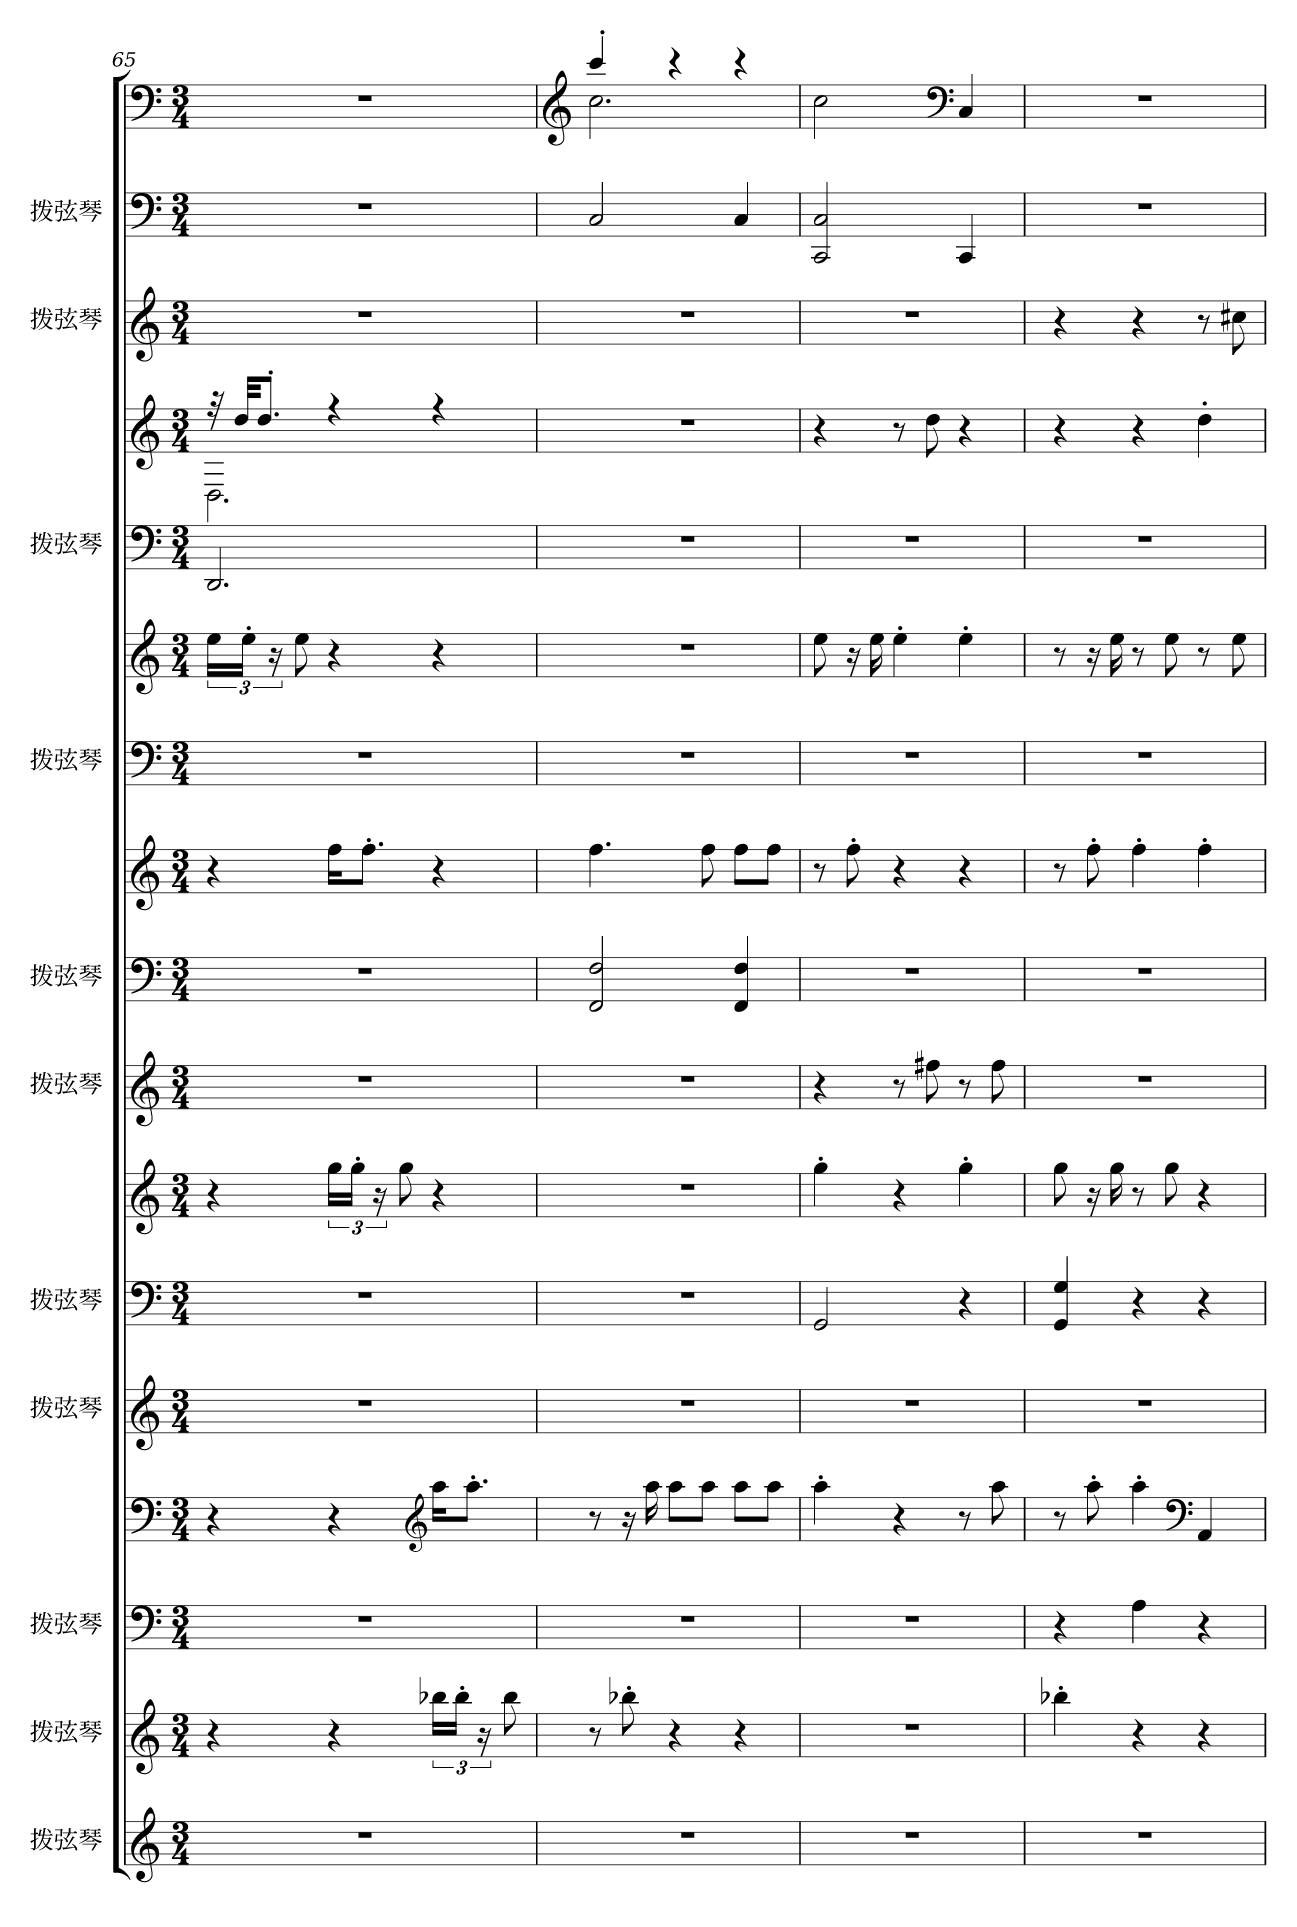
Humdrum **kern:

**kern	**kern	**kern	**kern	**kern	**kern	**kern	**kern	**kern	**kern	**kern	**kern	**kern	**kern	**kern	**kern	**kern
*part11	*part10	*part9	*part9	*part8	*part7	*part7	*part6	*part5	*part5	*part4	*part4	*part3	*part3	*part2	*part1	*part1
*staff17	*staff16	*staff15	*staff14	*staff13	*staff12	*staff11	*staff10	*staff9	*staff8	*staff7	*staff6	*staff5	*staff4	*staff3	*staff2	*staff1
*I"拨弦琴	*I"拨弦琴	*I"拨弦琴	*	*I"拨弦琴	*I"拨弦琴	*	*I"拨弦琴	*I"拨弦琴	*	*I"拨弦琴	*	*I"拨弦琴	*	*I"拨弦琴	*I"拨弦琴	*
*clefG2	*clefG2	*clefF4	*clefF4	*clefG2	*clefF4	*clefG2	*clefG2	*clefF4	*clefG2	*clefF4	*clefG2	*clefF4	*clefG2	*clefG2	*clefF4	*clefF4
*k[]	*k[]	*k[]	*k[]	*k[]	*k[]	*k[]	*k[]	*k[]	*k[]	*k[]	*k[]	*k[]	*k[]	*k[]	*k[]	*k[]
*M3/4	*M3/4	*M3/4	*M3/4	*M3/4	*M3/4	*M3/4	*M3/4	*M3/4	*M3/4	*M3/4	*M3/4	*M3/4	*M3/4	*M3/4	*M3/4	*M3/4
=65	=65	=65	=65	=65	=65	=65	=65	=65	=65	=65	=65	=65	=65	=65	=65	=65
*	*	*	*	*	*	*	*	*	*	*	*	*	*^	*	*	*
2.r	4r	2.r	4r	2.r	2.r	4r	2.r	2.r	4r	2.r	24ee\LL	2.DD/	32r	2.D\	2.r	2.r	2.r
.	.	.	.	.	.	.	.	.	.	.	.	.	32dd/KKL	.	.	.	.
.	.	.	.	.	.	.	.	.	.	.	24ee'\JJ	.	.	.	.	.	.
.	.	.	.	.	.	.	.	.	.	.	.	.	8.dd'/J	.	.	.	.
.	.	.	.	.	.	.	.	.	.	.	24r	.	.	.	.	.	.
.	.	.	.	.	.	.	.	.	.	.	8ee\	.	.	.	.	.	.
.	4r	.	4r	.	.	24gg\LL	.	.	16ff\KL	.	4r	.	4r	.	.	.	.
.	.	.	.	.	.	24gg'\JJ	.	.	.	.	.	.	.	.	.	.	.
.	.	.	.	.	.	.	.	.	8.ff'\J	.	.	.	.	.	.	.	.
.	.	.	.	.	.	24r	.	.	.	.	.	.	.	.	.	.	.
.	.	.	.	.	.	8gg\	.	.	.	.	.	.	.	.	.	.	.
*	*	*	*clefG2	*	*	*	*	*	*	*	*	*	*	*	*	*	*
.	24bb-X\LL	.	16aa\KL	.	.	4r	.	.	4r	.	4r	.	4r	.	.	.	.
.	24bb-'\JJ	.	.	.	.	.	.	.	.	.	.	.	.	.	.	.	.
.	.	.	8.aa'\J	.	.	.	.	.	.	.	.	.	.	.	.	.	.
.	24r	.	.	.	.	.	.	.	.	.	.	.	.	.	.	.	.
.	8bb-\	.	.	.	.	.	.	.	.	.	.	.	.	.	.	.	.
*	*	*	*	*	*	*	*	*	*	*	*	*	*v	*v	*	*	*
=66	=66	=66	=66	=66	=66	=66	=66	=66	=66	=66	=66	=66	=66	=66	=66	=66
*	*	*	*	*	*	*	*	*	*	*	*	*	*	*	*	*clefG2
*	*	*	*	*	*	*	*	*	*	*	*	*	*	*	*	*^
2.r	8r	2.r	8r	2.r	2.r	2.r	2.r	2FF/ 2F/	4.ff\	2.r	2.r	2.r	2.r	2.r	2C/	4ccc'/	2.cc\
.	8bb-X'\	.	16r	.	.	.	.	.	.	.	.	.	.	.	.	.	.
.	.	.	16aa\	.	.	.	.	.	.	.	.	.	.	.	.	.	.
.	4r	.	8aa\L	.	.	.	.	.	.	.	.	.	.	.	.	4r	.
.	.	.	8aa\J	.	.	.	.	.	8ff\	.	.	.	.	.	.	.	.
.	4r	.	8aa\L	.	.	.	.	4FF/ 4F/	8ff\L	.	.	.	.	.	4C/	4r	.
.	.	.	8aa\J	.	.	.	.	.	8ff\J	.	.	.	.	.	.	.	.
*	*	*	*	*	*	*	*	*	*	*	*	*	*	*	*	*v	*v
!!LO:PB:g=z
=67	=67	=67	=67	=67	=67	=67	=67	=67	=67	=67	=67	=67	=67	=67	=67	=67
2.r	2.r	2.r	4aa'\	2.r	2GG/	4gg'\	4r	2.r	8r	2.r	8ee\	2.r	4r	2.r	2CC/ 2C/	2cc\
.	.	.	.	.	.	.	.	.	8ff'\	.	16r	.	.	.	.	.
.	.	.	.	.	.	.	.	.	.	.	16ee\	.	.	.	.	.
.	.	.	4r	.	.	4r	8r	.	4r	.	4ee'\	.	8r	.	.	.
.	.	.	.	.	.	.	8ff#X\	.	.	.	.	.	8dd\	.	.	.
*	*	*	*	*	*	*	*	*	*	*	*	*	*	*	*	*clefF4
.	.	.	8r	.	4r	4gg'\	8r	.	4r	.	4ee'\	.	4r	.	4CC/	4C/
.	.	.	8aa\	.	.	.	8ff#\	.	.	.	.	.	.	.	.	.
=68	=68	=68	=68	=68	=68	=68	=68	=68	=68	=68	=68	=68	=68	=68	=68	=68
2.r	4bb-X'\	4r	8r	2.r	4GG/ 4G/	8gg\	2.r	2.r	8r	2.r	8r	2.r	4r	4r	2.r	2.r
.	.	.	8aa'\	.	.	16r	.	.	8ff'\	.	16r	.	.	.	.	.
.	.	.	.	.	.	16gg\	.	.	.	.	16ee\	.	.	.	.	.
.	4r	4A\	4aa'\	.	4r	8r	.	.	4ff'\	.	8r	.	4r	4r	.	.
.	.	.	.	.	.	8gg\	.	.	.	.	8ee\	.	.	.	.	.
*	*	*	*clefF4	*	*	*	*	*	*	*	*	*	*	*	*	*
.	4r	4r	4AA/	.	4r	4r	.	.	4ff'\	.	8r	.	4dd'\	8r	.	.
.	.	.	.	.	.	.	.	.	.	.	8ee\	.	.	8cc#X\	.	.
=	=	=	=	=	=	=	=	=	=	=	=	=	=	=	=	=
*-	*-	*-	*-	*-	*-	*-	*-	*-	*-	*-	*-	*-	*-	*-	*-	*-
